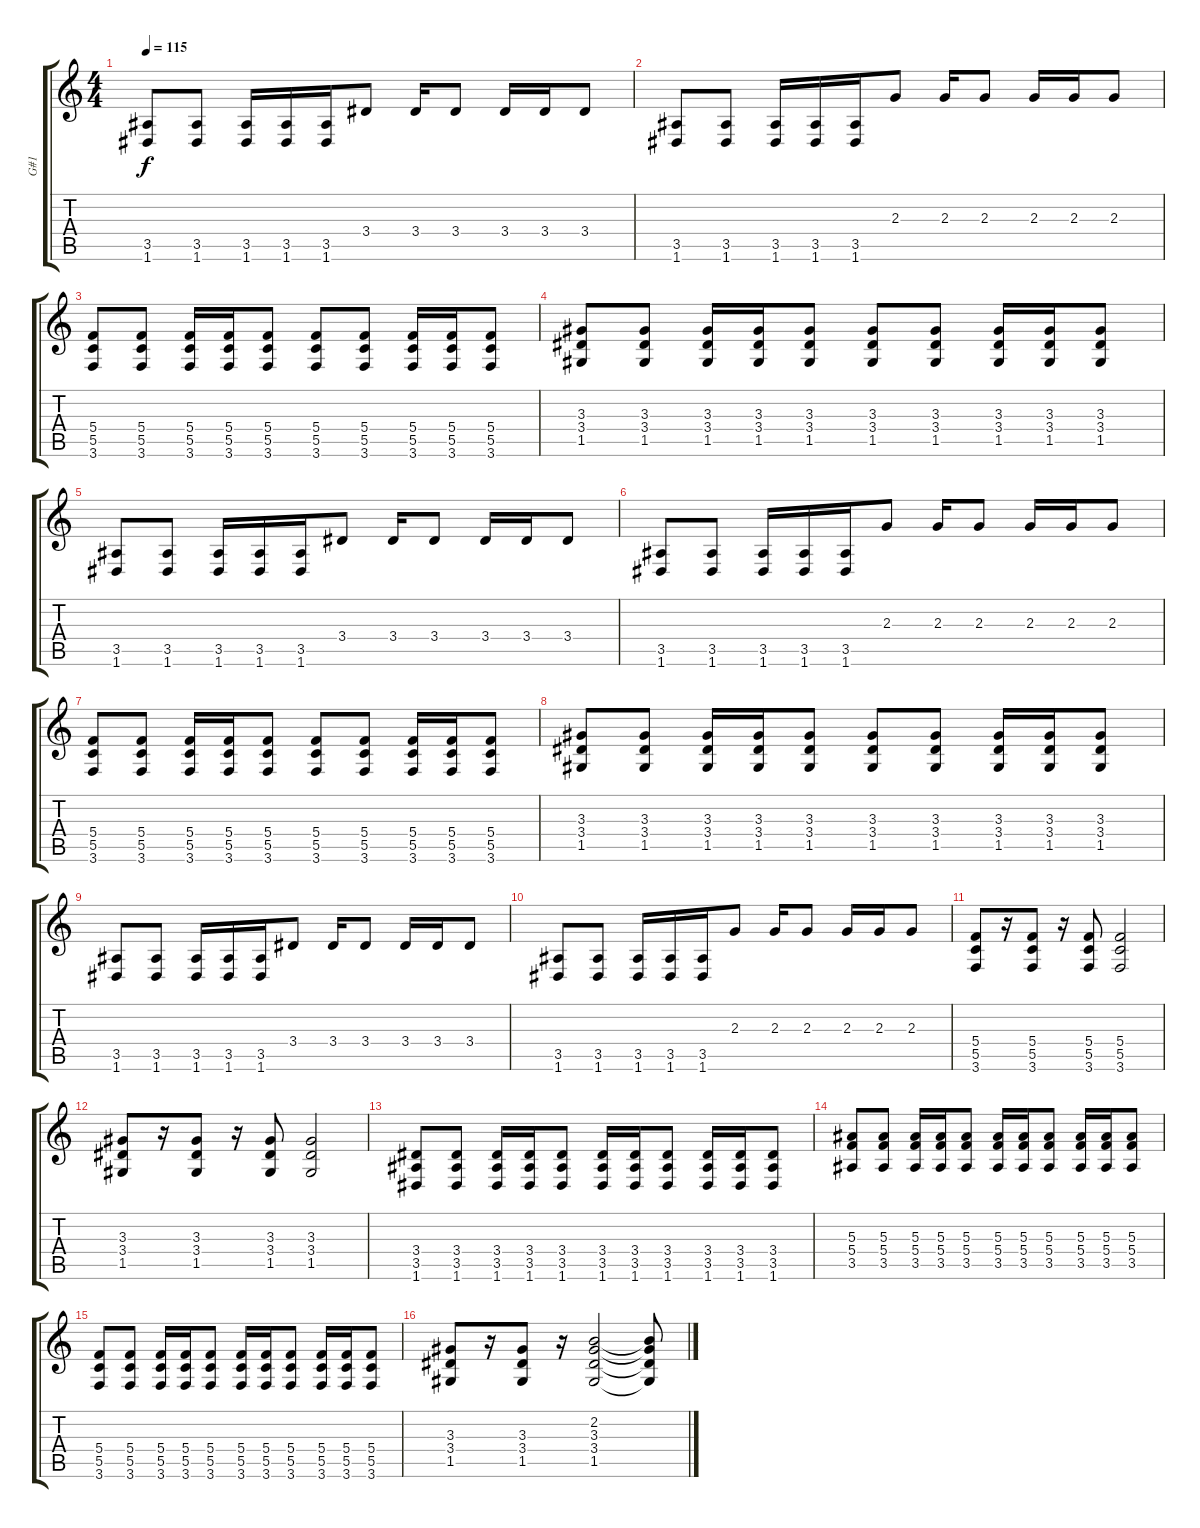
\track ("G#1" "G#1") {instrument distortionguitar}
\staff {score tabs}
\tuning (D4 A3 F3 C3 G2 D2) {hide}
\ts (4 4)
\tempo 115
\clef g2
\ks c
(3.5 1.6).8{dy f volume 10 instrument distortionguitar} (3.5 1.6).8 (3.5 1.6).16 (3.5 1.6).16 (3.5 1.6).16 3.4.8 3.4.16 3.4.8 3.4.16 3.4.16 3.4.8 |
(3.5 1.6).8 (3.5 1.6).8 (3.5 1.6).16 (3.5 1.6).16 (3.5 1.6).16 2.3.8 2.3.16 2.3.8 2.3.16 2.3.16 2.3.8 |
(5.4 5.5 3.6).8{volume 14 balance 8 instrument distortionguitar} (5.4 5.5 3.6).8 (5.4 5.5 3.6).16 (5.4 5.5 3.6).16 (5.4 5.5 3.6).8 (5.4 5.5 3.6).8 (5.4 5.5 3.6).8 (5.4 5.5 3.6).16 (5.4 5.5 3.6).16 (5.4 5.5 3.6).8 |
(3.3 3.4 1.5).8 (3.3 3.4 1.5).8 (3.3 3.4 1.5).16 (3.3 3.4 1.5).16 (3.3 3.4 1.5).8 (3.3 3.4 1.5).8 (3.3 3.4 1.5).8 (3.3 3.4 1.5).16 (3.3 3.4 1.5).16 (3.3 3.4 1.5).8 |
(3.5 1.6).8 (3.5 1.6).8 (3.5 1.6).16 (3.5 1.6).16 (3.5 1.6).16 3.4.8 3.4.16 3.4.8 3.4.16 3.4.16 3.4.8 |
(3.5 1.6).8 (3.5 1.6).8 (3.5 1.6).16 (3.5 1.6).16 (3.5 1.6).16 2.3.8 2.3.16 2.3.8 2.3.16 2.3.16 2.3.8 |
(5.4 5.5 3.6).8 (5.4 5.5 3.6).8 (5.4 5.5 3.6).16 (5.4 5.5 3.6).16 (5.4 5.5 3.6).8 (5.4 5.5 3.6).8 (5.4 5.5 3.6).8 (5.4 5.5 3.6).16 (5.4 5.5 3.6).16 (5.4 5.5 3.6).8 |
(3.3 3.4 1.5).8 (3.3 3.4 1.5).8 (3.3 3.4 1.5).16 (3.3 3.4 1.5).16 (3.3 3.4 1.5).8 (3.3 3.4 1.5).8 (3.3 3.4 1.5).8 (3.3 3.4 1.5).16 (3.3 3.4 1.5).16 (3.3 3.4 1.5).8 |
(3.5 1.6).8 (3.5 1.6).8 (3.5 1.6).16 (3.5 1.6).16 (3.5 1.6).16 3.4.8 3.4.16 3.4.8 3.4.16 3.4.16 3.4.8 |
(3.5 1.6).8 (3.5 1.6).8 (3.5 1.6).16 (3.5 1.6).16 (3.5 1.6).16 2.3.8 2.3.16 2.3.8 2.3.16 2.3.16 2.3.8 |
(5.4 5.5 3.6).8 r.16 (5.4 5.5 3.6).8 r.16 (5.4 5.5 3.6).8 (5.4 5.5 3.6).2 |
(3.3 3.4 1.5).8 r.16 (3.3 3.4 1.5).8 r.16 (3.3 3.4 1.5).8 (3.3 3.4 1.5).2 |
(3.4 3.5 1.6).8 (3.4 3.5 1.6).8 (3.4 3.5 1.6).16 (3.4 3.5 1.6).16 (3.4 3.5 1.6).8 (3.4 3.5 1.6).16 (3.4 3.5 1.6).16 (3.4 3.5 1.6).8 (3.4 3.5 1.6).16 (3.4 3.5 1.6).16 (3.4 3.5 1.6).8 |
(5.3 5.4 3.5).8 (5.3 5.4 3.5).8 (5.3 5.4 3.5).16 (5.3 5.4 3.5).16 (5.3 5.4 3.5).8 (5.3 5.4 3.5).16 (5.3 5.4 3.5).16 (5.3 5.4 3.5).8 (5.3 5.4 3.5).16 (5.3 5.4 3.5).16 (5.3 5.4 3.5).8 |
(5.4 5.5 3.6).8 (5.4 5.5 3.6).8 (5.4 5.5 3.6).16 (5.4 5.5 3.6).16 (5.4 5.5 3.6).8 (5.4 5.5 3.6).16 (5.4 5.5 3.6).16 (5.4 5.5 3.6).8 (5.4 5.5 3.6).16 (5.4 5.5 3.6).16 (5.4 5.5 3.6).8 |
(3.3 3.4 1.5).8 r.16 (3.3 3.4 1.5).8 r.16 (2.2 3.3 3.4 1.5).2 (2.2{t} 3.3{t} 3.4{t} 1.5{t}).8
